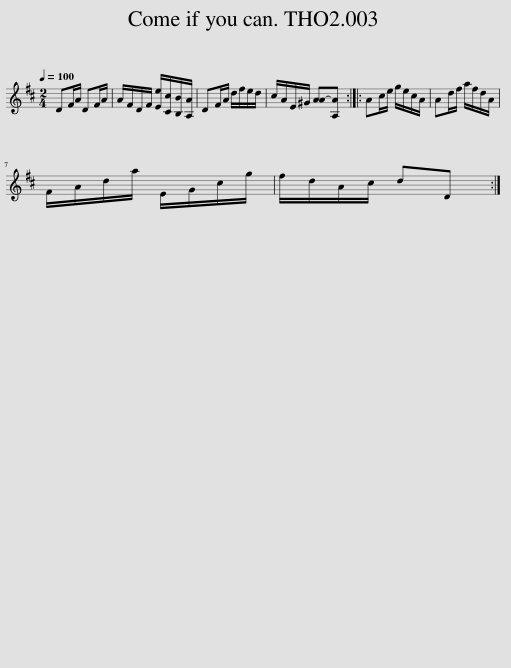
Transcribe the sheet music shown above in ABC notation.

X:1
L:1/8
Q:1/4=100
M:2/4
I:linebreak $
K:D
V:1 treble
V:1
 DF/A/ DF/A/ | A/F/D/F/ [Ee]/[Cc]/[B,B]/[A,A]/ | DF/A/ d/f/e/d/ | c/A/E/^G/ [AA-][A,A] :: Ac/e/ g/e/c/A/ | %5
 Ad/f/ a/f/d/A/ |$ F/A/d/a/ E/G/c/g/ | f/d/A/c/ dD :| %8
